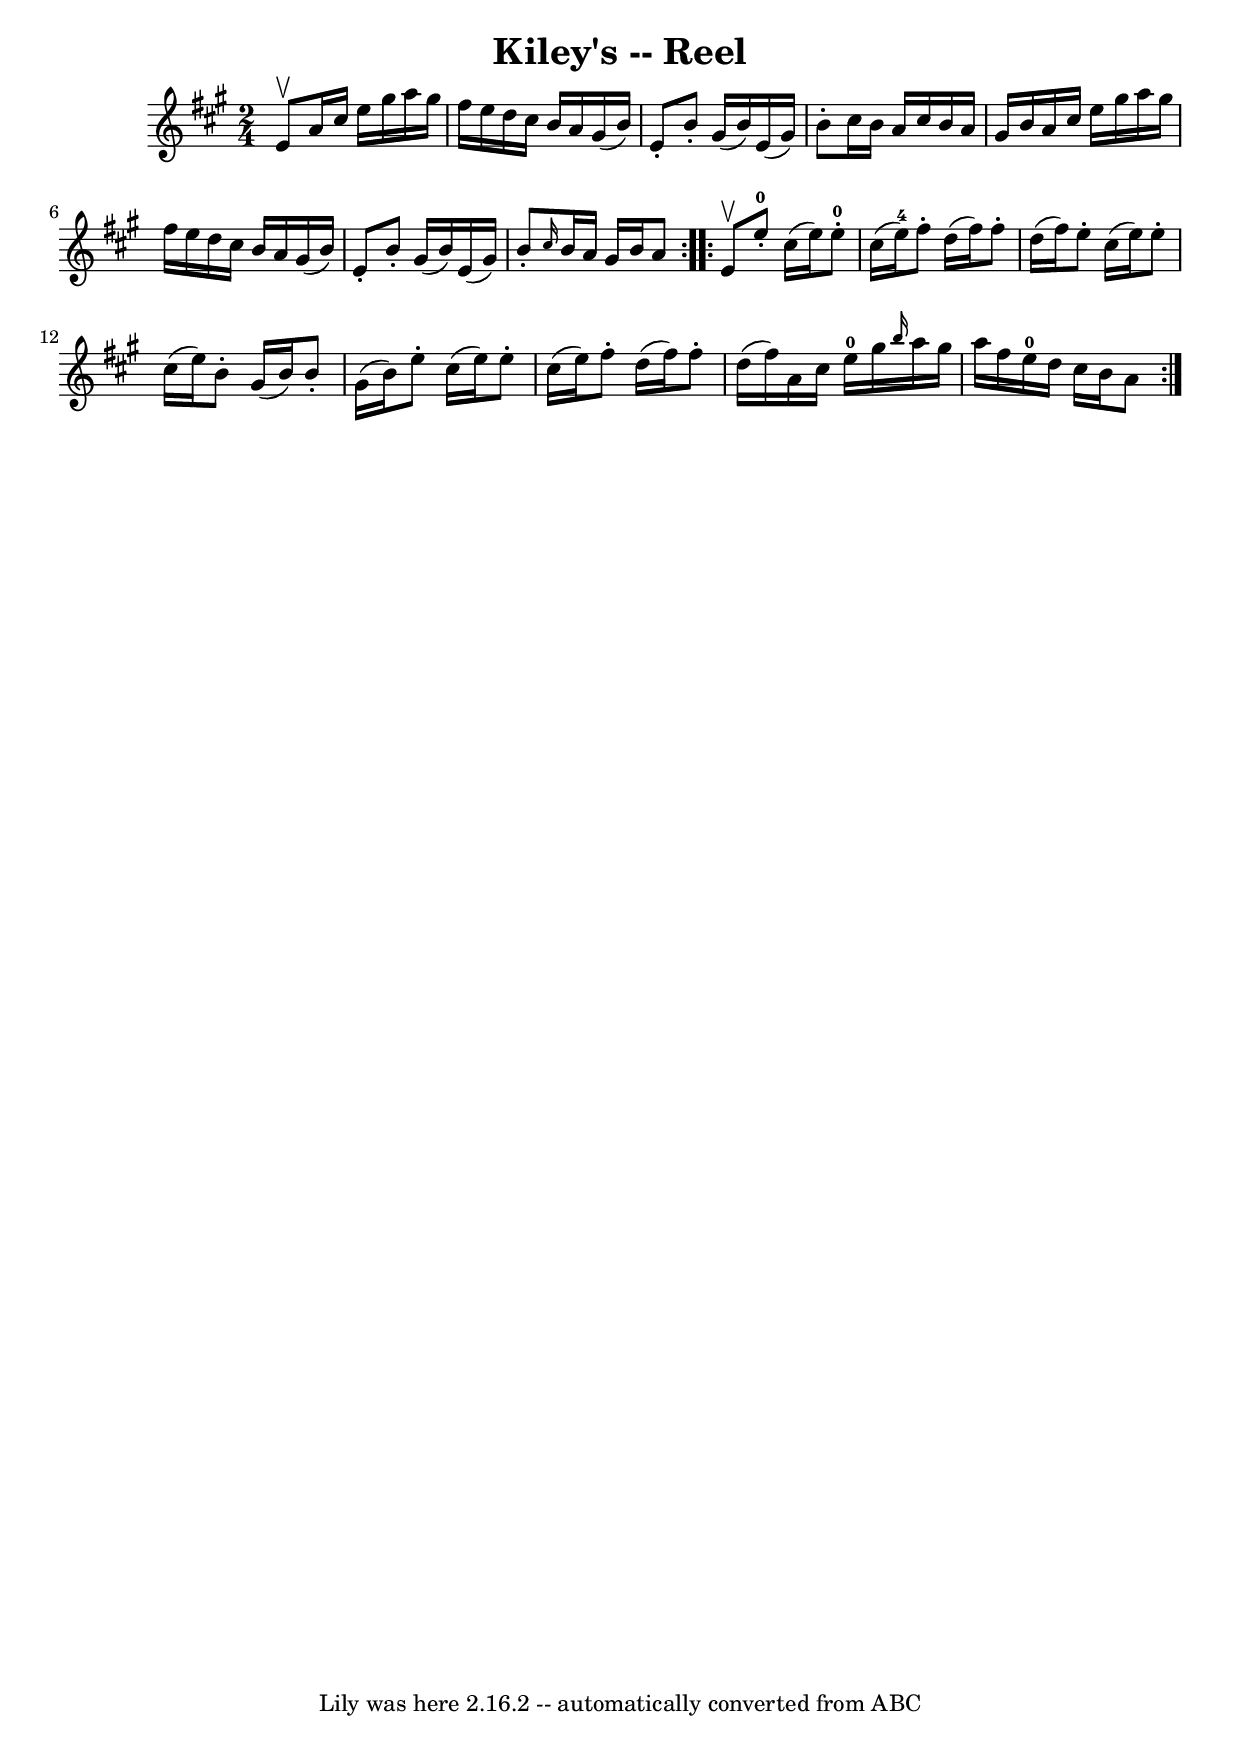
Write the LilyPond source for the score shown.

\version "2.16.2"
\include "Mammoth.ily"
\header {
  %% book = "Ryan's Mammoth Collection"
  crossRefNumber = "1"
  footnotes = "\\\\243"
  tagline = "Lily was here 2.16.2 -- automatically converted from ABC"
  title = "Kiley's -- Reel"

}
voicedefault =  {



  \repeat volta 2 {

    \time 2/4 
    \key a \major e'8^\upbow |
    a'16 cis''16 e''16    
    gis''16 a''16 gis''16 fis''16 e''16    |
    d''16 cis''16  
    b'16 a'16 gis'16 (b'16) e'8 -.   |
    b'8 -. gis'16 (
    b'16) e'16 (gis'16) b'8 -.   |
    cis''16 b'16 a'16    
    cis''16 b'16 a'16 gis'16 b'16    |
    a'16 cis''16    
    e''16 gis''16 a''16 gis''16 fis''16 e''16    |
    d''16    
    cis''16 b'16 a'16 gis'16 (b'16) e'8 -.   |
    b'8 -.   
    gis'16 (b'16) e'16 (gis'16) b'8 -.   |
    \grace {    
      cis''16  
    } b'16 a'16 gis'16 b'16 a'8  
  }     
  \repeat volta 2 {
    
    e'8^\upbow |
    e''8-0-. cis''16 (e''16) e''8-0-.  
    cis''16 (e''16-4)   |
    fis''8 -. d''16 (fis''16)   
    fis''8 -. d''16 (fis''16)   |
    e''8 -. cis''16 (e''16  
    -) e''8 -. cis''16 (e''16)   |
    b'8 -. gis'16 (b'16)  
    b'8 -. gis'16 (b'16)   |
    e''8 -. cis''16 (e''16)   
    e''8 -. cis''16 (e''16)   |
    fis''8 -. d''16 (fis''16)  
    fis''8 -. d''16 (fis''16)   |
    a'16 cis''16 e''16-0 
    gis''16  \grace { b''16  
		    } a''16 gis''16 a''16 fis''16    
    |
    e''16-0 d''16 cis''16 b'16 a'8    
  }   

}

\score{
  <<

    \context Staff="default"
    {
      \voicedefault 
      
    }

  >>
  \layout {
    
  }
  \midi {
  }

}
